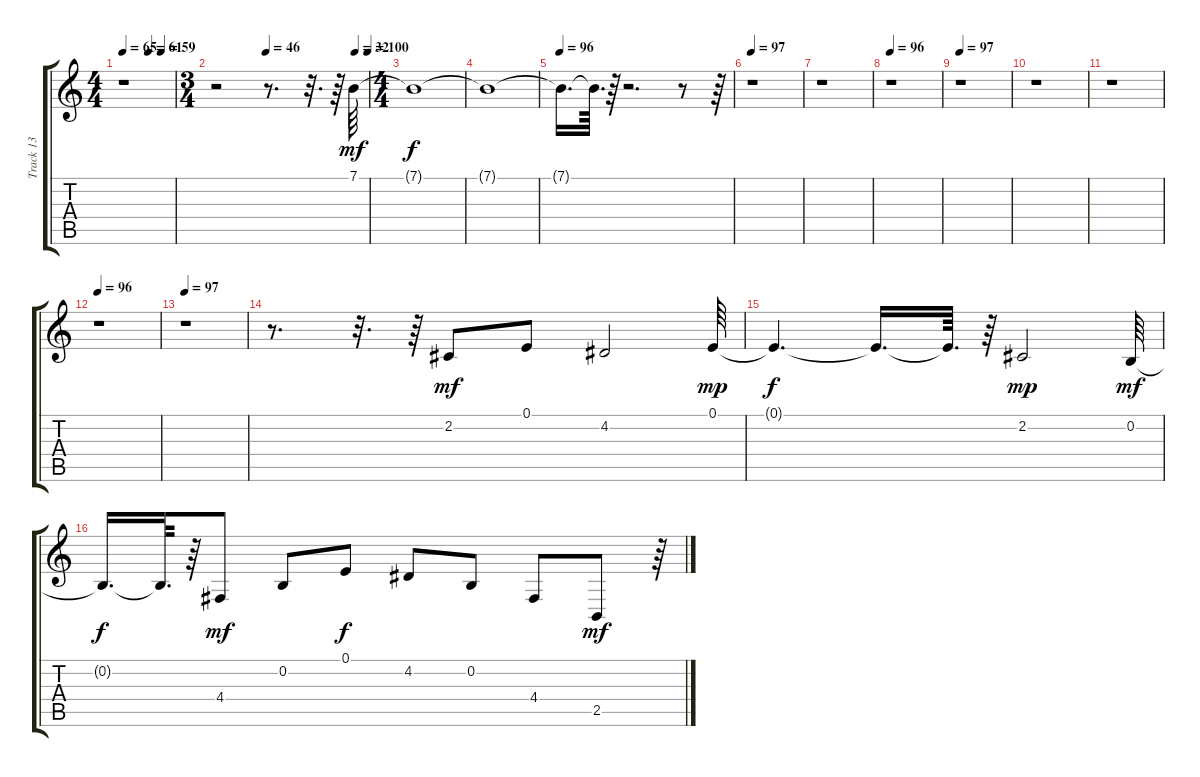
\track ("Track 13" "Track 13") {instrument rockorgan}
\staff {score tabs}
\tuning (E4 B3 G3 D3 A2 E2) {hide}
\ts (4 4)
\tempo 65
\tempo (61 0.5)
\tempo (59 0.75)
\clef g2
\ks c
r.1{dy f} |
\ts (3 4)
\tempo (46 0.3333333333333333)
\tempo (32 0.9166666666666666)
\tempo (100 1)
r.2 r.8{d} r.32{d} r.64 7.1.64{dy mf instrument altosax} |
\ts (4 4)
7.1{t}.1{dy f} |
7.1{t}.1 |
\tempo 96
7.1{t}.16{d} 7.1{t}.64{d} r.64 r.2{d} r.8 r.64 |
\tempo 97
r.1 |
r.1 |
\tempo 96
r.1 |
\tempo 97
r.1 |
r.1 |
r.1 |
\tempo 96
r.1 |
\tempo 97
r.1 |
r.8{d} r.32{d} r.64 2.2.8{dy mf instrument frenchhorn} 0.1.8 4.2.2 0.1.64{dy mp} |
0.1{t}.4{d dy f} 0.1{t}.16{d} 0.1{t}.64{d} r.64 2.2.2{dy mp} 0.2.64{dy mf} |
0.2{t}.16{d dy f} 0.2{t}.64{d} r.64 4.4.8{dy mf} 0.2.8 0.1.8{dy f} 4.2.8 0.2.8 4.4.8 2.5.8{dy mf} r.64
